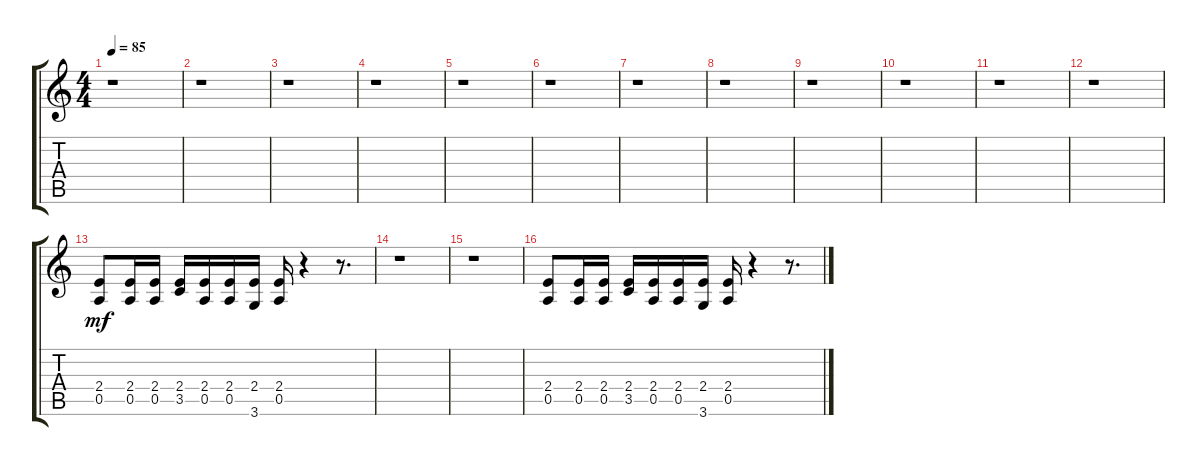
\track "" {instrument electricguitarclean}
\staff {score tabs}
\tuning (E4 B3 G3 D3 A2 E2) {hide}
\ts (4 4)
\tempo 85
\clef g2
\ks c
r.1{dy mf instrument electricguitarclean} |
r.1 |
r.1 |
r.1 |
r.1 |
r.1 |
r.1 |
r.1 |
r.1 |
r.1 |
r.1 |
r.1 |
(2.4 0.5).8 (2.4 0.5).16 (2.4 0.5).16 (2.4 3.5).16 (2.4 0.5).16 (2.4 0.5).16 (2.4 3.6).16 (2.4 0.5).16 r.4 r.8{d} |
r.1 |
r.1 |
(2.4 0.5).8 (2.4 0.5).16 (2.4 0.5).16 (2.4 3.5).16 (2.4 0.5).16 (2.4 0.5).16 (2.4 3.6).16 (2.4 0.5).16 r.4 r.8{d}
